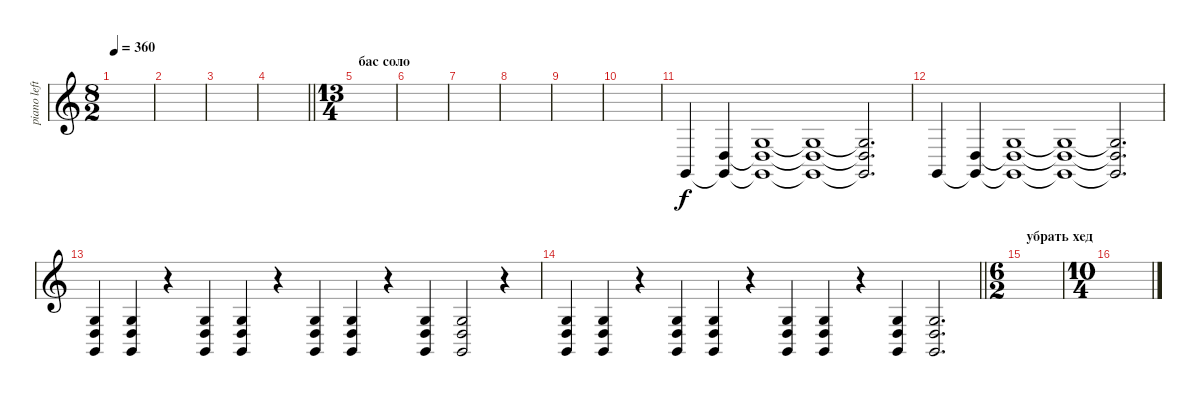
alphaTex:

\track ("piano left hand" "piano left") {instrument brightacousticpiano}
\staff {score}
\tuning (D4 A3 F3 C3 G2 D2) {hide}
\ts (8 2)
\tempo 360
\clef g2
\ks c
|
|
|
\barLineRight lightlight
|
\ts (13 4)
\section ("" "бас соло")
|
|
|
|
|
|
0.5.4 (2.4 0.5{t}).4 (2.3 2.4{t} 0.5{t}).1 (2.3{t} 2.4{t} 0.5{t}).1 (2.3{t} 2.4{t} 0.5{t}).2{d} |
0.5.4 (2.4 0.5{t}).4 (2.3 2.4{t} 0.5{t}).1 (2.3{t} 2.4{t} 0.5{t}).1 (2.3{t} 2.4{t} 0.5{t}).2{d} |
(2.3 2.4 0.5).4 (2.3 2.4 0.5).4 r.4 (2.3 2.4 0.5).4 (2.3 2.4 0.5).4 r.4 (2.3 2.4 0.5).4 (2.3 2.4 0.5).4 r.4 (2.3 2.4 0.5).4 (2.3 2.4 0.5).2 r.4 |
\barLineRight lightlight
(2.3 2.4 0.5).4 (2.3 2.4 0.5).4 r.4 (2.3 2.4 0.5).4 (2.3 2.4 0.5).4 r.4 (2.3 2.4 0.5).4 (2.3 2.4 0.5).4 r.4 (2.3 2.4 0.5).4 (2.3 2.4 0.5).2{d} |
\ts (6 2)
\section ("" "убрать хед")
|
\ts (10 4)
